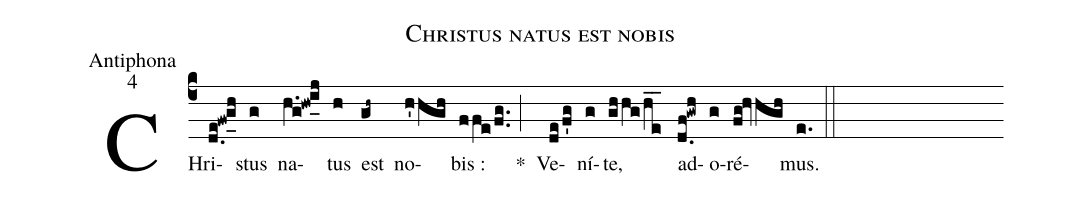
name:Christus natus est nobis;
office-part:Antiphona;
mode:4;
%%
(c4) CHri(d.e!fw!g_[uh:l]h)stus(g) na(h.g!hw!i_[uh:l]j)tus(h) est(gh~) no(h'hgh)bis :(ffe/fg..) <clear>*(;) Ve(de/f'g)ní(g)te,(ghhg/he__) ad(d.0f!gwh)o(g)ré(fg!hvhgh)mus.(e.) (::)
